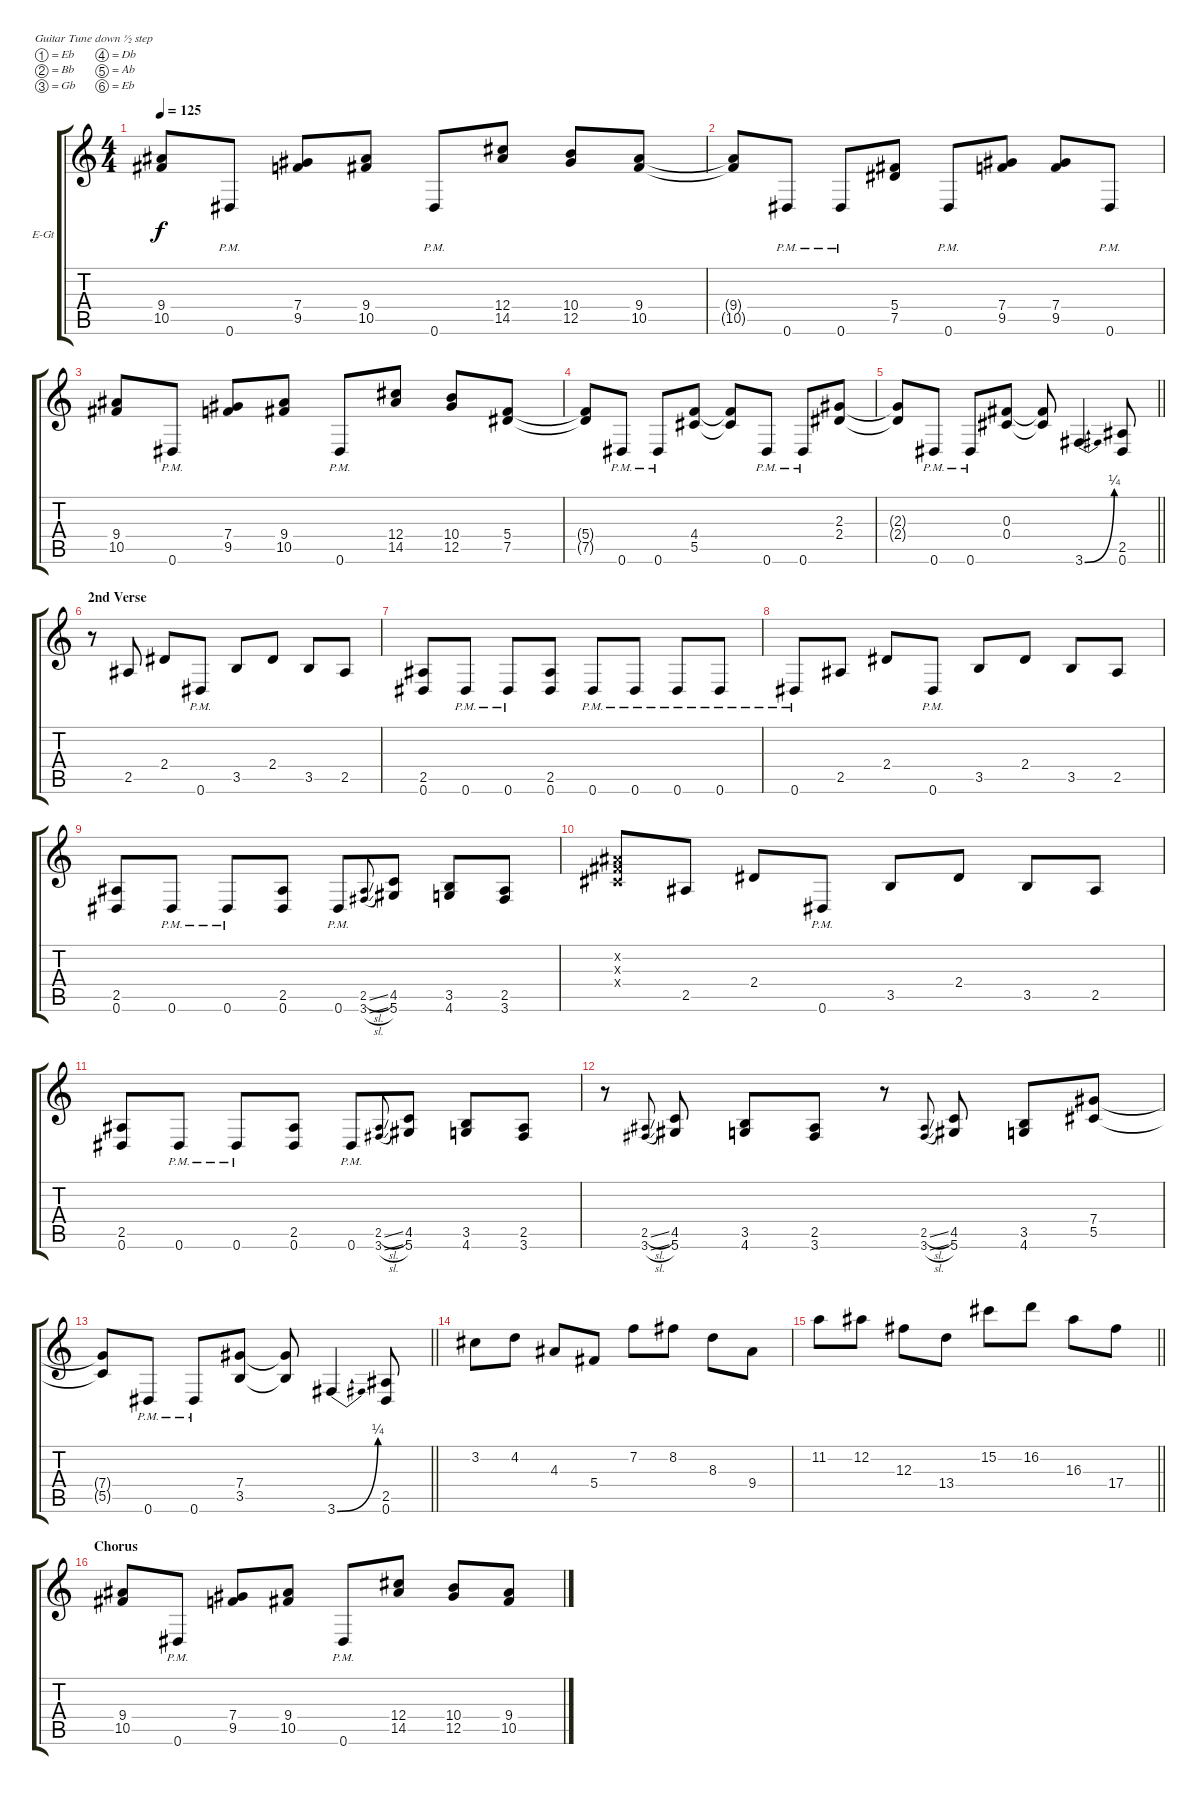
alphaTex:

\bracketExtendMode groupsimilarinstruments
\firstSystemTrackNameOrientation horizontal
\otherSystemsTrackNameOrientation horizontal
\track ("Marty Friedman" "E-Gt") {instrument distortionguitar}
\staff {score tabs}
\tuning (Eb4 Bb3 Gb3 Db3 Ab2 Eb2)
\ts (4 4)
\tempo 125
\clef g2
\ks c
(9.4 10.5).8{dy f} 0.6{pm}.8 (7.4 9.5).8 (9.4 10.5).8 0.6{pm}.8 (12.4 14.5).8 (10.4 12.5).8 (9.4 10.5).8 |
(9.4{t} 10.5{t}).8 0.6{pm}.8 0.6{pm}.8 (5.4 7.5).8 0.6{pm}.8 (7.4 9.5).8 (7.4 9.5).8 0.6{pm}.8 |
(9.4 10.5).8 0.6{pm}.8 (7.4 9.5).8 (9.4 10.5).8 0.6{pm}.8 (12.4 14.5).8 (10.4 12.5).8 (5.4 7.5).8 |
(5.4{t} 7.5{t}).8 0.6{pm}.8 0.6{pm}.8 (5.5 4.4).8 (4.4{t} 5.5{t}).8 0.6{pm}.8 0.6{pm}.8 (2.3 2.4).8 |
\barLineRight lightlight
(2.3{t} 2.4{t}).8 0.6{pm}.8 0.6{pm}.8 (0.3 0.4).8 (0.3{t} 0.4{t}).8 3.6{be (bend 0 0 60 1)}.4 (2.5 0.6).8 |
\section ("" "2nd Verse")
r.8 2.5.8 2.4.8 0.6{pm}.8 3.5.8 2.4.8 3.5.8 2.5.8 |
(2.5 0.6).8 0.6{pm}.8 0.6{pm}.8 (2.5 0.6).8 0.6{pm}.8 0.6{pm}.8 0.6{pm}.8 0.6{pm}.8 |
0.6{pm}.8 2.5.8 2.4.8 0.6{pm}.8 3.5.8 2.4.8 3.5.8 2.5.8 |
(2.5 0.6).8 0.6{pm}.8 0.6{pm}.8 (2.5 0.6).8 0.6{pm}.8 (2.5{sl} 3.6{sl}).8{gr onbeat} (4.5 5.6).8 (3.5 4.6).8 (2.5 3.6).8 |
(0.2{x} 0.3{x} 0.4{x}).8 2.5.8 2.4.8 0.6{pm}.8 3.5.8 2.4.8 3.5.8 2.5.8 |
(2.5 0.6).8 0.6{pm}.8 0.6{pm}.8 (2.5 0.6).8 0.6{pm}.8 (2.5{sl} 3.6{sl}).8{gr onbeat} (4.5 5.6).8 (3.5 4.6).8 (2.5 3.6).8 |
r.8 (2.5{sl} 3.6{sl}).8{gr onbeat} (4.5 5.6).8 (3.5 4.6).8 (2.5 3.6).8 r.8 (2.5{sl} 3.6{sl}).8{gr onbeat} (4.5 5.6).8 (3.5 4.6).8 (7.4 5.5).8 |
\barLineRight lightlight
(7.4{t} 5.5{t}).8 0.6{pm}.8 0.6{pm}.8 (7.4 3.5).8 (7.4{t} 3.5{t}).8 3.6{be (bend 0 0 60 1)}.4 (2.5 0.6).8 |
3.2.8 4.2.8 4.3.8 5.4.8 7.2.8 8.2.8 8.3.8 9.4.8 |
\barLineRight lightlight
11.2.8 12.2.8 12.3.8 13.4.8 15.2.8 16.2.8 16.3.8 17.4.8 |
\section ("" "Chorus")
(9.4 10.5).8 0.6{pm}.8 (7.4 9.5).8 (9.4 10.5).8 0.6{pm}.8 (12.4 14.5).8 (10.4 12.5).8 (9.4 10.5).8
